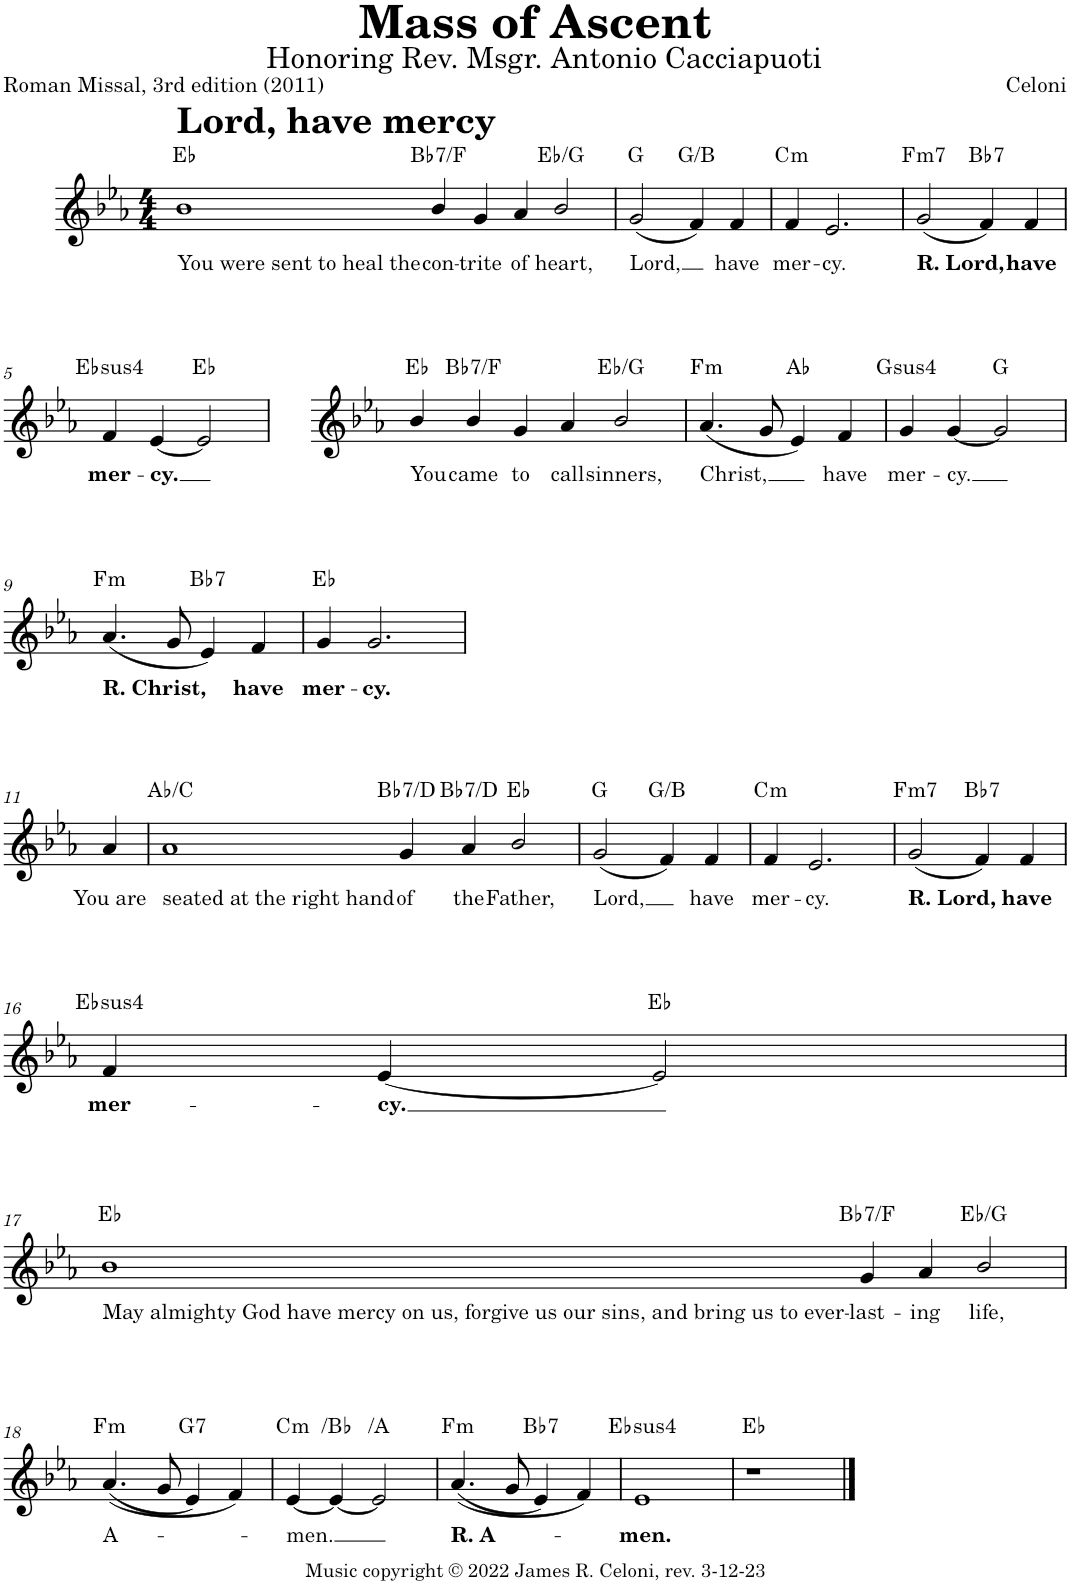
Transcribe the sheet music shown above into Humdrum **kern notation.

**kern	**text	**harte
*part1	*part1	*part1
*staff1	*staff1	*
*I"Piano	*	*
*I'Pno.	*	*
*clefG2	*	*
*k[b-e-a-]	*	*
*M4/4	*	*
=1	=1	=1
!LO:TX:a:B:t=Lord, have mercy	!	!
!	!LO:LY:b	!
1b-	You were sent to heal the	Eb:maj
!	!LO:LY:b	!LO:H:kt=7
4b-/	con-	Bb:7/5
!	!LO:LY:b	!
4g/	-trite	.
!	!LO:LY:b	!
4a-/	of	.
!	!LO:LY:b	!
2b-/	heart,	Eb:maj/3
=2	=2	=2
!	!LO:LY:b	!
(2g/	Lord,	G:maj
4f/)	.	G:maj/3
!	!LO:LY:b	!
4f/	have	.
=3	=3	=3
!	!LO:LY:b	!LO:H:kt=m
4f/	mer-	C:min
!	!LO:LY:b	!
2.e-/	-cy.	.
=4	=4	=4
!	!LO:LY:b	!LO:H:kt=m7
(2g/	R. Lord,	F:min7
!	!	!LO:H:kt=7
4f/)	.	Bb:7
!	!LO:LY:b	!
4f/	have	.
!!LO:LB:g=z
=5	=5	=5
!	!LO:LY:b	!LO:H:kt=4
4f/	mer-	Eb:sus4
!	!LO:LY:b	!
[4e-/	-cy.	.
2e-/]	.	Eb:maj
=6	=6	=6
!	!LO:LY:b	!
4b-/	You	Eb:maj
!	!LO:LY:b	!LO:H:kt=7
4b-/	came	Bb:7/5
!	!LO:LY:b	!
4g/	to	.
!	!LO:LY:b	!
4a-/	call	.
!	!LO:LY:b	!
2b-/	sinners,	Eb:maj/3
=7	=7	=7
!	!LO:LY:b	!LO:H:kt=m
(4.a-/	Christ,	F:min
8g/	.	.
4e-/)	.	Ab:maj
!	!LO:LY:b	!
4f/	have	.
=8	=8	=8
!	!LO:LY:b	!LO:H:kt=4
4g/	mer-	G:sus4
!	!LO:LY:b	!
[4g/	-cy.	.
2g/]	.	G:maj
!!LO:LB:g=z
=9	=9	=9
!	!LO:LY:b	!LO:H:kt=m
(4.a-/	R. Christ,	F:min
8g/	.	.
!	!	!LO:H:kt=7
4e-/)	.	Bb:7
!	!LO:LY:b	!
4f/	have	.
=10	=10	=10
!	!LO:LY:b	!
4g/	mer-	Eb:maj
!	!LO:LY:b	!
2.g/	-cy.	.
!!LO:LB:g=z
=11	=11	=11
!	!LO:LY:b	!
4a-/	You are	.
=12	=12	=12
!	!LO:LY:b	!
1a-	seated at the right hand	Ab:maj/3
!	!LO:LY:b	!LO:H:kt=7
4g/	of	Bb:7/3
!	!LO:LY:b	!LO:H:kt=7
4a-/	the	Bb:7/3
!	!LO:LY:b	!
2b-/	Father,	Eb:maj
=13	=13	=13
!	!LO:LY:b	!
(2g/	Lord,	G:maj
4f/)	.	G:maj/3
!	!LO:LY:b	!
4f/	have	.
=14	=14	=14
!	!LO:LY:b	!LO:H:kt=m
4f/	mer-	C:min
!	!LO:LY:b	!
2.e-/	-cy.	.
=15	=15	=15
!	!LO:LY:b	!LO:H:kt=m7
(2g/	R. Lord,	F:min7
!	!	!LO:H:kt=7
4f/)	.	Bb:7
!	!LO:LY:b	!
4f/	have	.
!!LO:LB:g=z
=16	=16	=16
!	!LO:LY:b	!LO:H:kt=4
4f/	mer-	Eb:sus4
!	!LO:LY:b	!
[4e-/	-cy.	.
2e-/]	.	Eb:maj
!!LO:LB:g=z
=17	=17	=17
!	!LO:LY:b	!
1b-	May almighty God have mercy on us, forgive us our sins, and bring us to ever-	Eb:maj
!	!LO:LY:b	!LO:H:kt=7
4g/	last-	Bb:7/5
!	!LO:LY:b	!
4a-/	-ing	.
!	!LO:LY:b	!
2b-/	life,	Eb:maj/3
!!LO:LB:g=z
=18	=18	=18
!	!LO:LY:b	!LO:H:kt=m
((4.a-/	A-	F:min
8g/	.	.
!	!	!LO:H:kt=7
4e-/)	.	G:7
4f/)	.	.
=19	=19	=19
!	!LO:LY:b	!LO:H:kt=m
[4e-/	-men.	C:min
!	!	!LO:H:kt=N.C.
4e-/_	.	N
!	!	!LO:H:kt=N.C.
2e-/]	.	N
=20	=20	=20
!	!LO:LY:b	!LO:H:kt=m
((4.a-/	R. A-	F:min
8g/	.	.
!	!	!LO:H:kt=7
4e-/)	.	Bb:7
4f/)	.	.
=21	=21	=21
!	!LO:LY:b	!LO:H:kt=4
1e-	-men.	Eb:sus4
=22	=22	=22
1r	.	Eb:maj
==	==	==
*-	*-	*-
